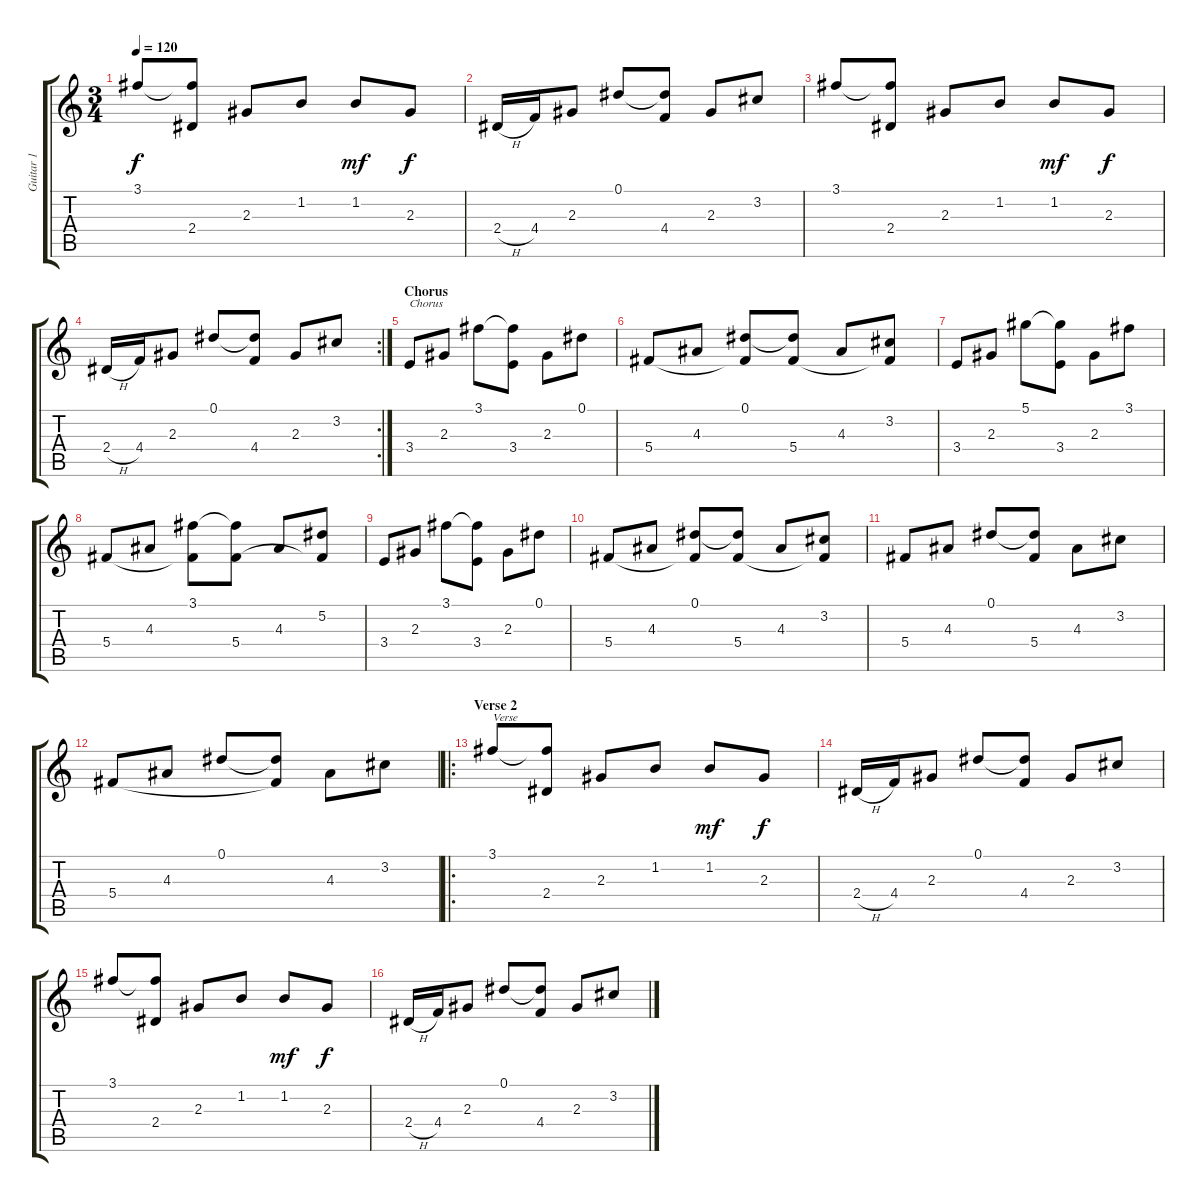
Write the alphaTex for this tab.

\track ("Guitar 1" "Guitar 1") {instrument overdrivenguitar}
\staff {score tabs}
\tuning (Eb4 Bb3 Gb3 Db3 Ab2 Eb2) {hide}
\ts (3 4)
\tempo 120
\clef g2
\ks c
3.1.8{dy f} (3.1{t} 2.4).8 2.3.8 1.2.8 1.2.8{dy mf} 2.3.8{dy f} |
2.4{h}.16 4.4.16 2.3.8 0.1.8 (0.1{t} 4.4).8 2.3.8 3.2.8 |
3.1.8 (3.1{t} 2.4).8 2.3.8 1.2.8 1.2.8{dy mf} 2.3.8{dy f} |
\rc 2
2.4{h}.16 4.4.16 2.3.8 0.1.8 (0.1{t} 4.4).8 2.3.8 3.2.8 |
\section ("" "Chorus")
3.4.8{txt "Chorus"} 2.3.8 3.1.8 (3.1{t} 3.4).8 2.3.8 0.1.8 |
5.4.8 4.3.8 (0.1 5.4{t}).8 (0.1{t} 5.4).8 4.3.8 (3.2 5.4{t}).8 |
3.4.8 2.3.8 5.1.8 (5.1{t} 3.4).8 2.3.8 3.1.8 |
5.4.8 4.3.8 (3.1 5.4{t}).8 (3.1{t} 5.4).8 4.3.8 (5.2 5.4{t}).8 |
3.4.8 2.3.8 3.1.8 (3.1{t} 3.4).8 2.3.8 0.1.8 |
5.4.8 4.3.8 (0.1 5.4{t}).8 (0.1{t} 5.4).8 4.3.8 (3.2 5.4{t}).8 |
5.4.8 4.3.8 0.1.8 (0.1{t} 5.4).8 4.3.8 3.2.8 |
5.4.8 4.3.8 0.1.8 (0.1{t} 5.4{t}).8 4.3.8 3.2.8 |
\ro
\section ("" "Verse 2")
3.1.8{txt "Verse"} (3.1{t} 2.4).8 2.3.8 1.2.8 1.2.8{dy mf} 2.3.8{dy f} |
2.4{h}.16 4.4.16 2.3.8 0.1.8 (0.1{t} 4.4).8 2.3.8 3.2.8 |
3.1.8 (3.1{t} 2.4).8 2.3.8 1.2.8 1.2.8{dy mf} 2.3.8{dy f} |
2.4{h}.16 4.4.16 2.3.8 0.1.8 (0.1{t} 4.4).8 2.3.8 3.2.8
